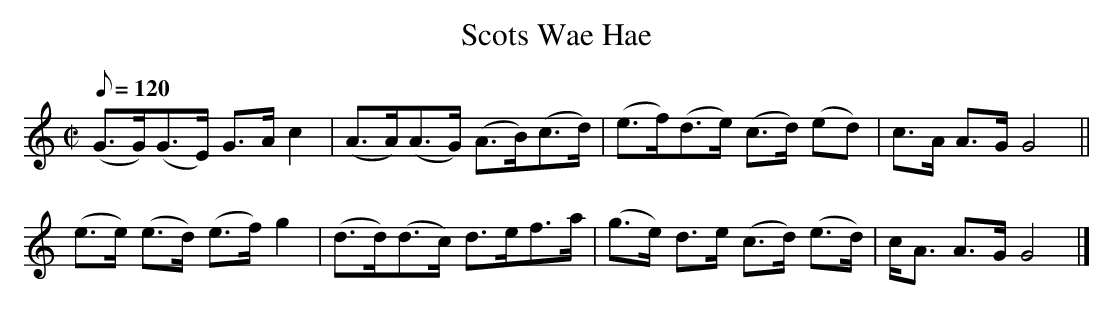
X:1
T:Scots Wae Hae
M:C|
L:1/8
Q:120
K:C
(G>G)(G>E) G>A c2|(A>A)(A>G) (A>B)(c>d)|\
(e>f)(d>e) (c>d) (ed)|c>A A>G G4||!
(e>e) (e>d) (e>f) g2|(d>d)(d>c) d>ef>a|\
(g>e) d>e (c>d) (e>d)|c<A A>G G4|]
